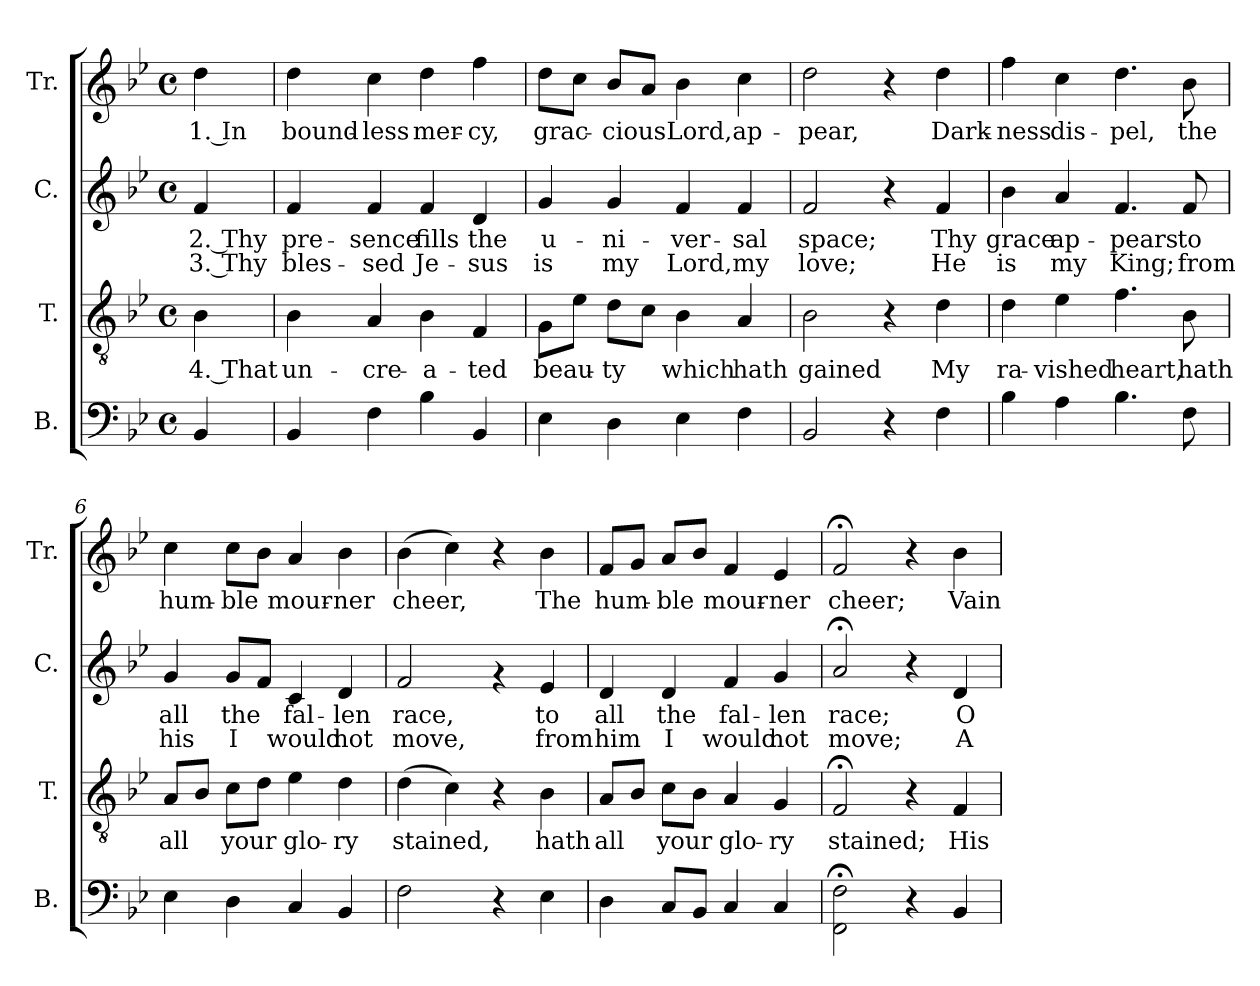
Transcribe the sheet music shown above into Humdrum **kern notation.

**kern	**kern	**text	**kern	**text	**text	**kern	**text
*part4	*part3	*part3	*part2	*part2	*part2	*part1	*part1
*staff4	*staff3	*staff3	*staff2	*staff2	*staff2	*staff1	*staff1
*I"B.	*I"T.	*	*I"C.	*	*	*I"Tr.	*
*I'B.	*I'T.	*	*I'C.	*	*	*I'Tr.	*
*clefF4	*clefGv2	*	*clefG2	*	*	*clefG2	*
*k[b-e-]	*k[b-e-]	*	*k[b-e-]	*	*	*k[b-e-]	*
*M4/4	*M4/4	*	*M4/4	*	*	*M4/4	*
*met(c)	*met(c)	*	*met(c)	*	*	*met(c)	*
*MM100	*MM100	*	*MM100	*	*	*MM100	*
=1	=1	=1	=1	=1	=1	=1	=1
4BB-/	4B-\	4. That	4f/	2. Thy	3. Thy	4dd\	1. In
=2	=2	=2	=2	=2	=2	=2	=2
4BB-/	4B-\	un-	4f/	pre-	bles-	4dd\	bound-
4F\	4A/	-cre-	4f/	-sence	-sed	4cc\	-less
4B-\	4B-\	-a-	4f/	fills	Je-	4dd\	mer-
4BB-/	4F/	-ted	4d/	the	-sus	4ff\	-cy,
=3	=3	=3	=3	=3	=3	=3	=3
4E-\	8G\L	beau-	4g/	u-	is	8dd\L	grac-
.	8e-\J	.	.	.	.	8cc\J	.
4D\	8d\L	-ty	4g/	-ni-	my	8b-/L	-cious
.	8c\J	.	.	.	.	8a/J	.
4E-\	4B-\	which	4f/	-ver-	Lord,	4b-\	Lord,
4F\	4A/	hath	4f/	-sal	my	4cc\	ap-
=4	=4	=4	=4	=4	=4	=4	=4
2BB-/	2B-\	gained	2f/	space;	love;	2dd\	-pear,
4r	4r	.	4r	.	.	4r	.
4F\	4d\	My	4f/	Thy	He	4dd\	Dark-
=5	=5	=5	=5	=5	=5	=5	=5
4B-\	4d\	ra-	4b-\	grace	is	4ff\	-ness
4A\	4e-\	-vished	4a/	ap-	my	4cc\	dis-
4.B-\	4.f\	heart,	4.f/	-pears	King;	4.dd\	-pel,
8F\	8B-\	hath	8f/	to	from	8b-\	the
=6	=6	=6	=6	=6	=6	=6	=6
4E-\	8A/L	all	4g/	all	his	4cc\	hum-
.	8B-/J	.	.	.	.	.	.
4D\	8c\L	your	8g/L	the	I	8cc\L	-ble
.	8d\J	.	8f/J	.	.	8b-\J	.
4C/	4e-\	glo-	4c/	fal-	would	4a/	mour-
4BB-/	4d\	-ry	4d/	-len	not	4b-\	-ner
=7	=7	=7	=7	=7	=7	=7	=7
2F\	(4d\	stained,	2f/	race,	move,	(4b-\	cheer,
.	4c\)	.	.	.	.	4cc\)	.
4r	4r	.	4rg	.	.	4r	.
4E-\	4B-\	hath	4e-/	to	from	4b-\	The
!!LO:LB:g=z
=8	=8	=8	=8	=8	=8	=8	=8
4D\	8A/L	all	4d/	all	him	8f/L	hum-
.	8B-/J	.	.	.	.	8g/J	.
8C/L	8c\L	your	4d/	the	I	8a/L	-ble
8BB-/J	8B-\J	.	.	.	.	8b-/J	.
4C/	4A/	glo-	4f/	fal-	would	4f/	mour-
4C/	4G/	-ry	4g/	-len	not	4e-/	-ner
=9	=9	=9	=9	=9	=9	=9	=9
2FF\;< 2F\;<	2F;</	stained;	2a;</	race;	move;	2f;</	cheer;
4r	4r	.	4r	.	.	4r	.
4BB-/	4F/	His	4d/	O	A-	4b-\	Vain
=	=	=	=	=	=	=	=
*-	*-	*-	*-	*-	*-	*-	*-
